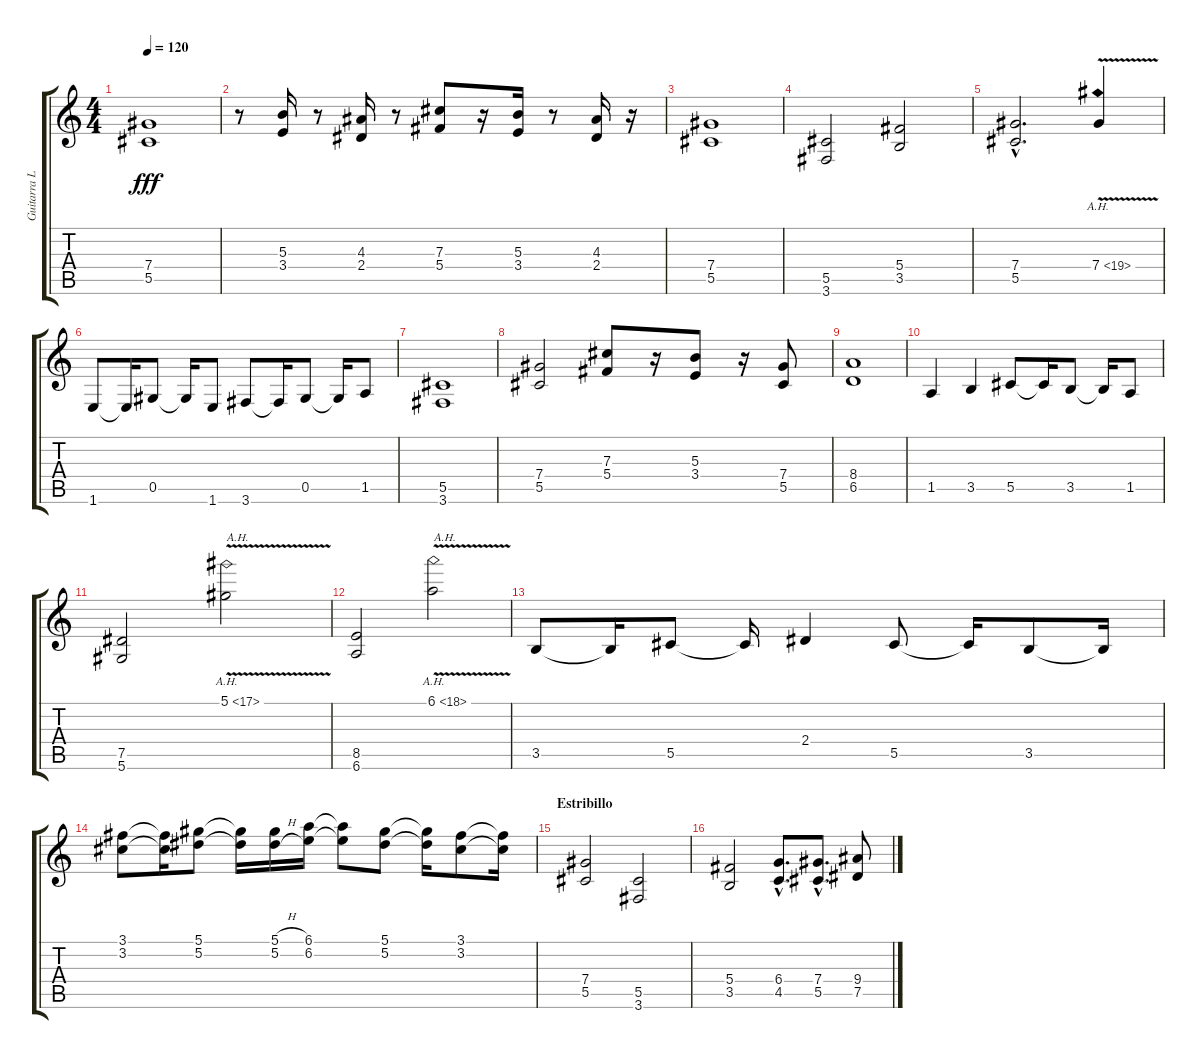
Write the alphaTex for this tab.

\track ("Guitarra Lider" "Guitarra L") {instrument distortionguitar}
\staff {score tabs}
\tuning (Eb4 Bb3 Gb3 Db3 Ab2 Eb2) {hide}
\ts (4 4)
\tempo 120
\clef g2
\ks c
(7.4 5.5).1{dy fff} |
r.8 (5.3 3.4).16 r.8 (4.3 2.4).16 r.8 (7.3 5.4).8 r.16 (5.3 3.4).16 r.8 (4.3 2.4).16 r.16 |
(7.4 5.5).1 |
(5.5 3.6).2 (5.4 3.5).2 |
(7.4{hac} 5.5{hac}).2{d} 7.4{ah 12 v}.4 |
1.6.8 1.6{t}.16 0.5.8 0.5{t}.16 1.6.8 3.6.8 3.6{t}.16 0.5.8 0.5{t}.16 1.5.8 |
(5.5 3.6).1 |
(7.4 5.5).2 (7.3 5.4).8 r.16 (5.3 3.4).8 r.16 (7.4 5.5).8 |
(8.4 6.5).1 |
1.5.4 3.5.4 5.5.8 5.5{t}.16 3.5.8 3.5{t}.16 1.5.8 |
(7.5 5.6).2 5.1{ah 12 v}.2{txt "A.H."} |
(8.5 6.6).2{instrument distortionguitar} 6.1{ah 12 v}.2{txt "A.H."} |
3.5.8{instrument distortionguitar} 3.5{t}.16 5.5.8 5.5{t}.16 2.4.4 5.5.8 5.5{t}.16 3.5.8 3.5{t}.16 |
(3.1 3.2).8 (3.1{t} 3.2{t}).16 (5.1 5.2).8 (5.1{t} 5.2{t}).16 (5.1{h} 5.2{h}).16 (6.1 6.2).16 (6.1{t} 6.2{t}).8 (5.1 5.2).8 (5.1{t} 5.2{t}).16 (3.1 3.2).8 (3.1{t} 3.2{t}).16 |
\section ("" "Estribillo")
(7.4 5.5).2 (5.5 3.6).2 |
(5.4 3.5).2 (6.4{hac} 4.5{hac}).8{d} (7.4{hac} 5.5{hac}).8{d} (9.4 7.5).8
